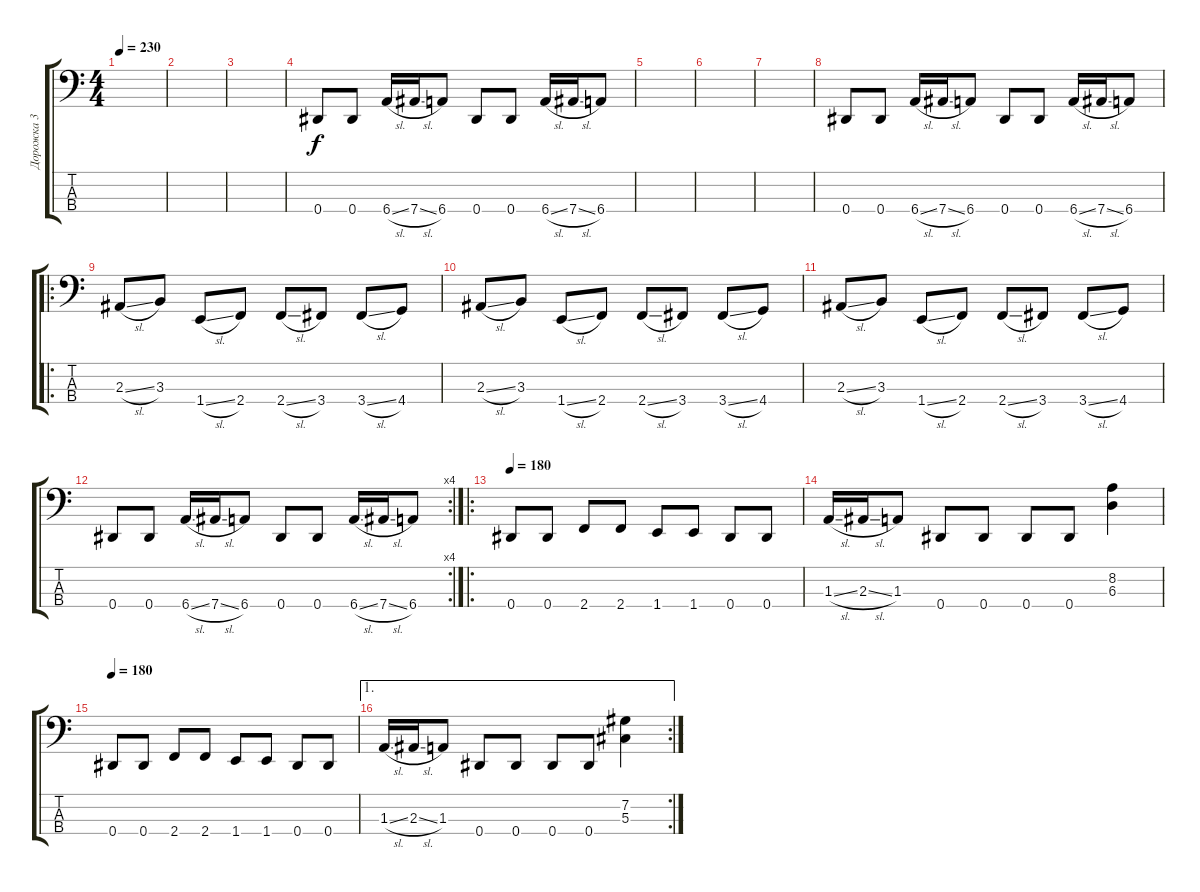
\track ("Дорожка 3" "Дорожка 3") {instrument electricbassfinger}
\staff {score tabs}
\tuning (Gb2 Db2 Ab1 Eb1) {hide}
\ts (4 4)
\tempo 230
\clef f4
\ks c
|
|
|
0.4.8 0.4.8 6.4{sl}.16 7.4{sl}.16 6.4.8 0.4.8 0.4.8 6.4{sl}.16 7.4{sl}.16 6.4.8 |
|
|
|
0.4.8 0.4.8 6.4{sl}.16 7.4{sl}.16 6.4.8 0.4.8 0.4.8 6.4{sl}.16 7.4{sl}.16 6.4.8 |
\ro
2.3{sl}.8 3.3.8 1.4{sl}.8 2.4.8 2.4{sl}.8 3.4.8 3.4{sl}.8 4.4.8 |
2.3{sl}.8 3.3.8 1.4{sl}.8 2.4.8 2.4{sl}.8 3.4.8 3.4{sl}.8 4.4.8 |
2.3{sl}.8 3.3.8 1.4{sl}.8 2.4.8 2.4{sl}.8 3.4.8 3.4{sl}.8 4.4.8 |
\rc 4
0.4.8 0.4.8 6.4{sl}.16 7.4{sl}.16 6.4.8 0.4.8 0.4.8 6.4{sl}.16 7.4{sl}.16 6.4.8 |
\ro
\tempo 180
0.4.8 0.4.8 2.4.8 2.4.8 1.4.8 1.4.8 0.4.8 0.4.8 |
1.3{sl}.16 2.3{sl}.16 1.3.8 0.4.8 0.4.8 0.4.8 0.4.8 (8.2 6.3).4 |
\tempo 180
0.4.8 0.4.8 2.4.8 2.4.8 1.4.8 1.4.8 0.4.8 0.4.8 |
\ae 1
\rc 2
1.3{sl}.16 2.3{sl}.16 1.3.8 0.4.8 0.4.8 0.4.8 0.4.8 (7.2 5.3).4
